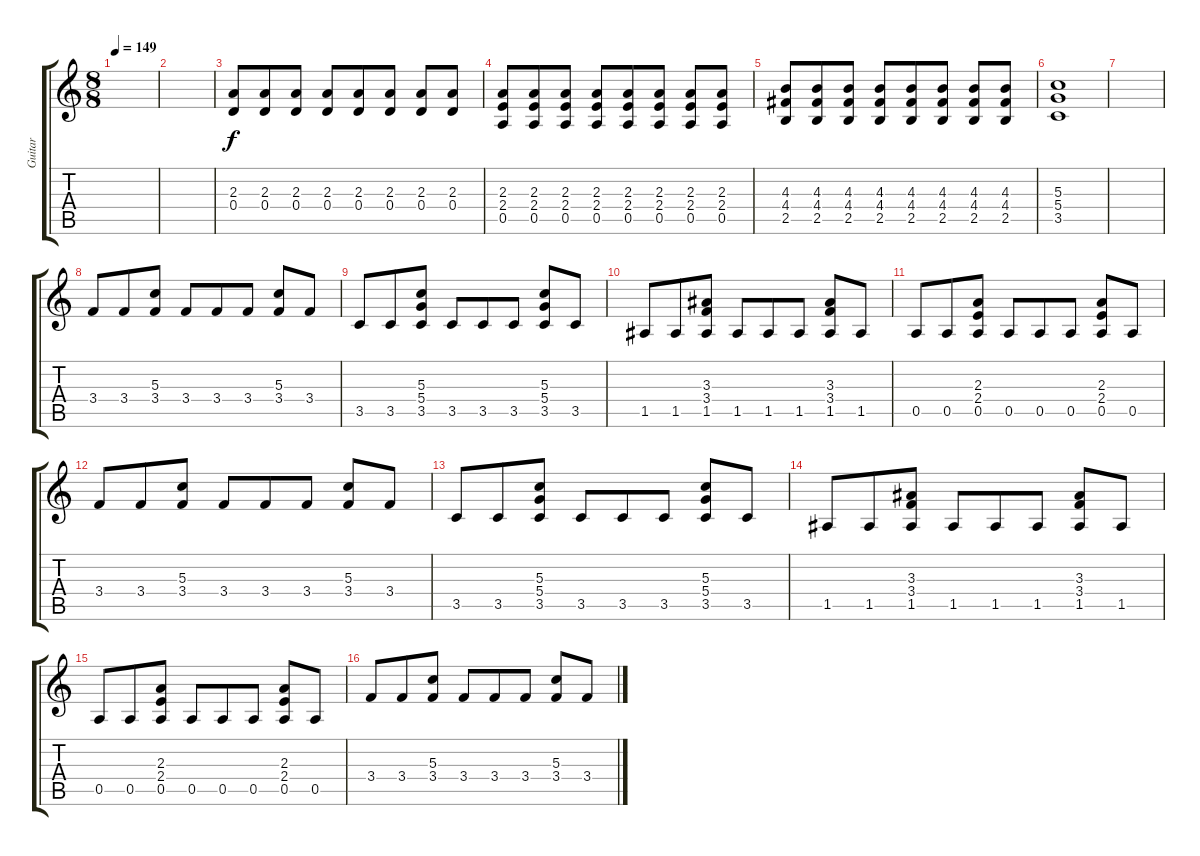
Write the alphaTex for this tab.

\track ("Guitar" "Guitar") {instrument distortionguitar}
\staff {score tabs}
\tuning (E4 B3 G3 D3 A2 D2) {hide}
\ts (8 8)
\tempo 149
\clef g2
\ks c
|
|
(2.3 0.4).8 (2.3 0.4).8 (2.3 0.4).8 (2.3 0.4).8 (2.3 0.4).8 (2.3 0.4).8 (2.3 0.4).8 (2.3 0.4).8 |
(2.3 2.4 0.5).8 (2.3 2.4 0.5).8 (2.3 2.4 0.5).8 (2.3 2.4 0.5).8 (2.3 2.4 0.5).8 (2.3 2.4 0.5).8 (2.3 2.4 0.5).8 (2.3 2.4 0.5).8 |
(4.3 4.4 2.5).8 (4.3 4.4 2.5).8 (4.3 4.4 2.5).8 (4.3 4.4 2.5).8 (4.3 4.4 2.5).8 (4.3 4.4 2.5).8 (4.3 4.4 2.5).8 (4.3 4.4 2.5).8 |
(5.3 5.4 3.5).1 |
|
3.4.8 3.4.8 (5.3 3.4).8 3.4.8 3.4.8 3.4.8 (5.3 3.4).8 3.4.8 |
3.5.8 3.5.8 (5.3 5.4 3.5).8 3.5.8 3.5.8 3.5.8 (5.3 5.4 3.5).8 3.5.8 |
1.5.8 1.5.8 (3.3 3.4 1.5).8 1.5.8 1.5.8 1.5.8 (3.3 3.4 1.5).8 1.5.8 |
0.5.8 0.5.8 (2.3 2.4 0.5).8 0.5.8 0.5.8 0.5.8 (2.3 2.4 0.5).8 0.5.8 |
3.4.8 3.4.8 (5.3 3.4).8 3.4.8 3.4.8 3.4.8 (5.3 3.4).8 3.4.8 |
3.5.8 3.5.8 (5.3 5.4 3.5).8 3.5.8 3.5.8 3.5.8 (5.3 5.4 3.5).8 3.5.8 |
1.5.8 1.5.8 (3.3 3.4 1.5).8 1.5.8 1.5.8 1.5.8 (3.3 3.4 1.5).8 1.5.8 |
0.5.8 0.5.8 (2.3 2.4 0.5).8 0.5.8 0.5.8 0.5.8 (2.3 2.4 0.5).8 0.5.8 |
3.4.8 3.4.8 (5.3 3.4).8 3.4.8 3.4.8 3.4.8 (5.3 3.4).8 3.4.8
